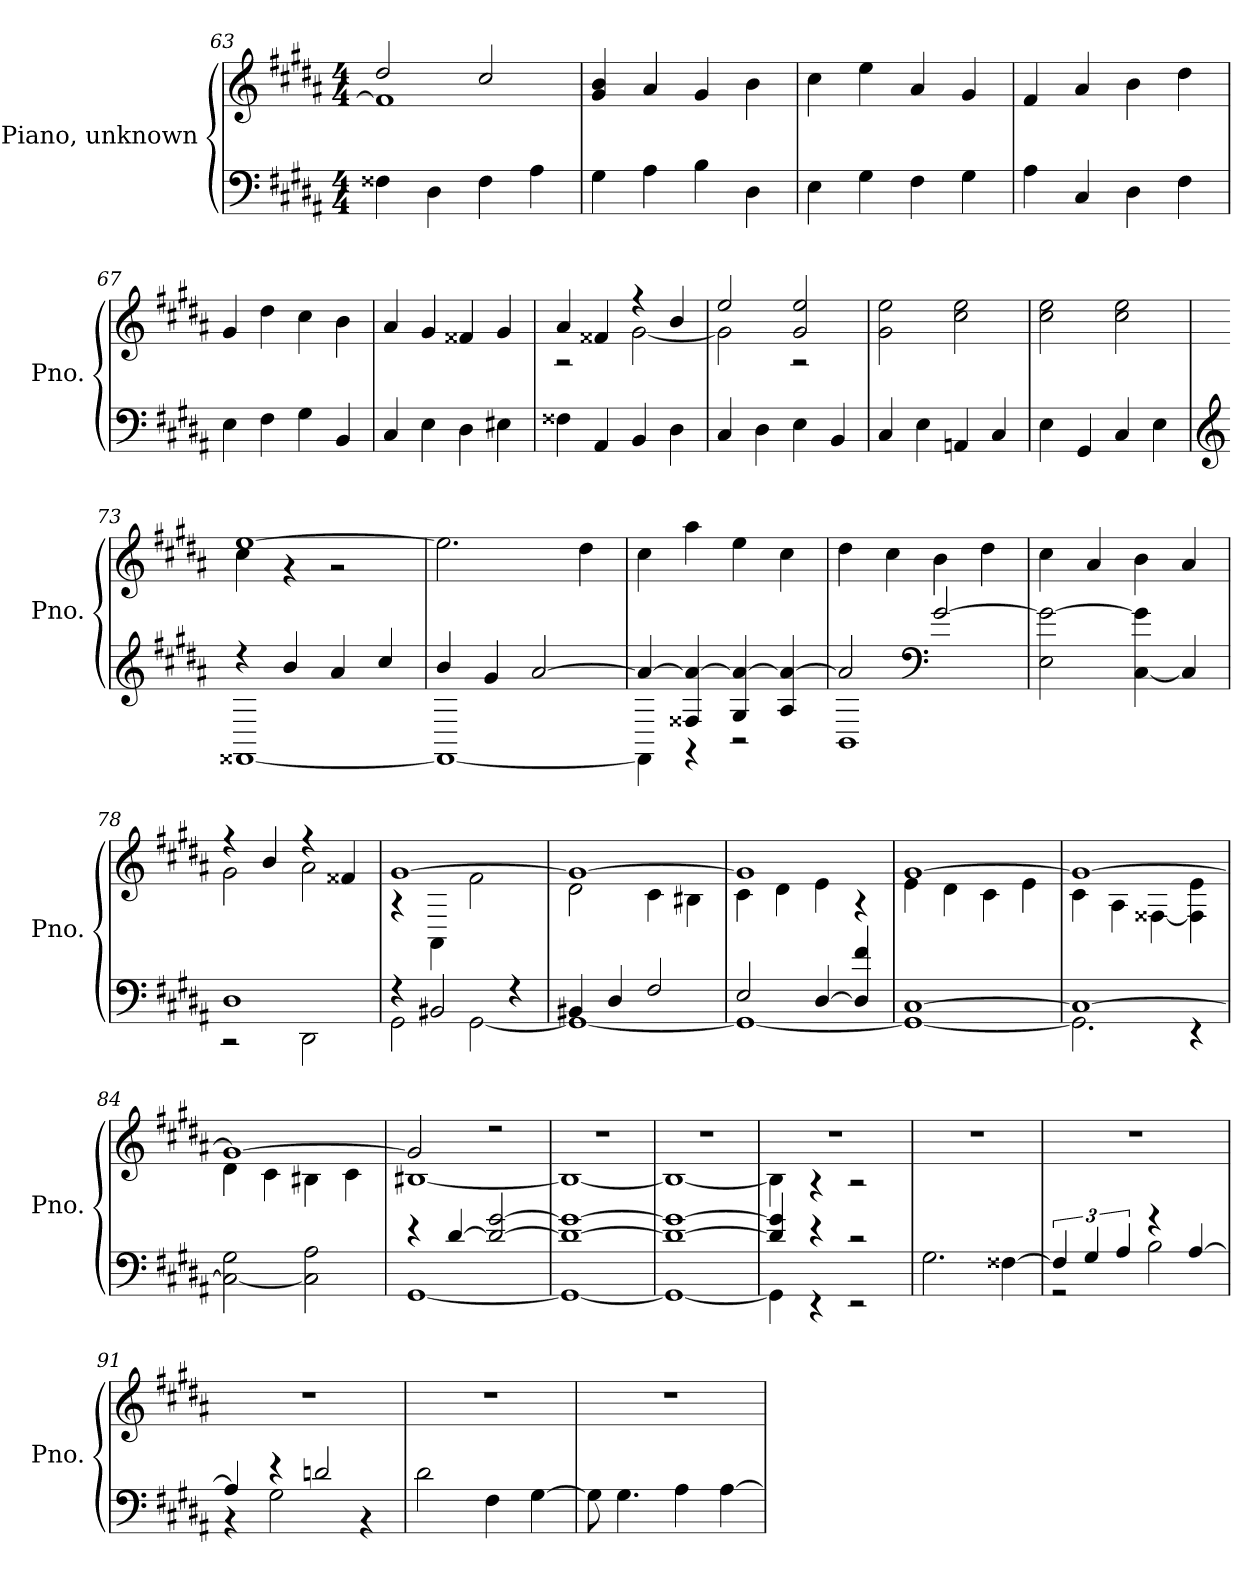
**kern	**kern
*part1	*part1
*staff2	*staff1
*I"Piano, unknown	*
*I'Pno.	*
*clefF4	*clefG2
*k[f#c#g#d#a#]	*k[f#c#g#d#a#]
*M4/4	*M4/4
=63	=63
*	*^
4F##X\	2dd#/	1f##]
4D#\	.	.
4F##\	2cc#/	.
4A#\	.	.
*	*v	*v
=64	=64
4G#\	4g#/ 4b/
4A#\	4a#/
4B\	4g#/
4D#\	4b\
=65	=65
4E\	4cc#\
4G#\	4ee\
4F#\	4a#/
4G#\	4g#/
=66	=66
4A#\	4f#/
4C#/	4a#/
4D#\	4b\
4F#\	4dd#\
=67	=67
4E\	4g#/
4F#\	4dd#\
4G#\	4cc#\
4BB/	4b\
=68	=68
4C#/	4a#/
4E\	4g#/
4D#\	4f##X/
4E#X\	4g#/
!!LO:LB:g=z
=69	=69
*	*^
4F##X\	4a#/	2r
4AA#/	4f##X/	.
4BB/	4r	[2g#\
4D#\	4b/	.
=70	=70	=70
4C#/	2ee/	2g#\]
4D#\	.	.
4E\	2g#/ 2ee/	2r
4BB/	.	.
*	*v	*v
=71	=71
4C#/	2g#\ 2ee\
4E\	.
4AAn/	2cc#\ 2ee\
4C#/	.
=72	=72
4E\	2cc#\ 2ee\
4GG#/	.
4C#/	2cc#\ 2ee\
4E\	.
=73	=73
*clefG2	*
*^	*^
4r	[1FF##X	[1ee	4cc#\
4b/	.	.	4r
4a#/	.	.	2r
4cc#/	.	.	.
*	*	*v	*v
=74	=74	=74
4b/	1FF##_	2.ee\]
4g#/	.	.
[2a#/	.	.
.	.	4dd#\
=75	=75	=75
4a#/_	4FF##\]	4cc#\
4F##X/ 4a#/_	4r	4aa#\
4G#/ 4a#/_	2r	4ee\
4A#/ 4a#/_	.	4cc#\
!!LO:LB:g=z
=76	=76	=76
2a#/]	1BB	4dd#\
.	.	4cc#\
*clefF4	*	*
[2g#/	.	4b\
.	.	4dd#\
*v	*v	*
=77	=77
2E\ 2g#\_	4cc#\
.	4a#/
[4C#\ 4g#\]	4b\
4C#/]	4a#/
=78	=78
*^	*^
1D#	2r	4r	2g#\
.	.	4b/	.
.	2DD#\	4r	2a#\
.	.	4f##X/	.
=79	=79	=79	=79
4r	2GG#\	[1g#	4r
2BB#X/	.	.	4AA#\
.	[2GG#\	.	2f#\
4r	.	.	.
=80	=80	=80	=80
4BB#X/	1GG#_	1g#_	2d#\
4D#/	.	.	.
2F#/	.	.	4c#\
.	.	.	4B#X\
=81	=81	=81	=81
2E/	1GG#_	1g#]	4c#\
.	.	.	4d#\
[4D#/	.	.	4e\
4D#/] 4f#/	.	.	4r
=82	=82	=82	=82
[1C#	1GG#_	[1g#	4e\
.	.	.	4d#\
.	.	.	4c#\
.	.	.	4e\
!!LO:PB:g=z	!!
=83	=83	=83	=83
1C#_	2.GG#\]	1g#_	4c#\
.	.	.	4A#\
.	.	.	[4F##X\
.	4r	.	4F##\] 4e\
*v	*v	*	*
=84	=84	=84
2C#\_ 2G#\	1g#_	4d#\
.	.	4c#\
2C#\] 2A#\	.	4B#X\
.	.	4c#\
=85	=85	=85
*^	*	*
4r	[1GG#	2g#/]	[1B#X
[4d#/	.	.	.
2d#/_ [2g#/	.	2r	.
=86	=86	=86	=86
1d#_ 1g#_	1GG#_	1r	1B#_
=87	=87	=87	=87
1d#_ 1g#_	1GG#_	1r	1B#_
=88	=88	=88	=88
4d#/] 4g#/]	4GG#\]	1r	4B#\]
4r	4r	.	4r
2r	2r	.	2r
*v	*v	*	*
*	*v	*v
=89	=89
2.G#\	1r
[4F##X\	.
=90	=90
*^	*
6F##/]	2r	1r
6G#/	.	.
6A#/	.	.
4r	2B\	.
[4A#/	.	.
!!LO:LB:g=z
=91	=91	=91
4A#/]	4r	1r
4r	2G#\	.
2dn/	.	.
.	4r	.
*v	*v	*
=92	=92
2d#\	1r
4F#\	.
[4G#\	.
=93	=93
8G#\]	1r
4.G#\	.
4A#\	.
[4A#\	.
=	=
*-	*-
